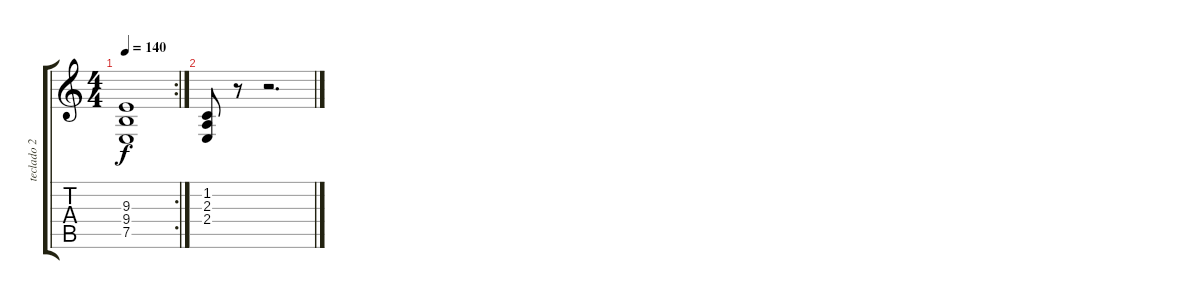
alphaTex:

\track ("teclado 2" "teclado 2") {instrument stringensemble1}
\staff {score tabs}
\tuning (E4 B3 G3 D3 A2 E2) {hide}
\rc 2
\ts (4 4)
\tempo 140
\clef g2
\ks c
(9.3{t} 9.4{t} 7.5{t}).1{dy f} |
(1.2 2.3 2.4).8 r.8 r.2{d}
